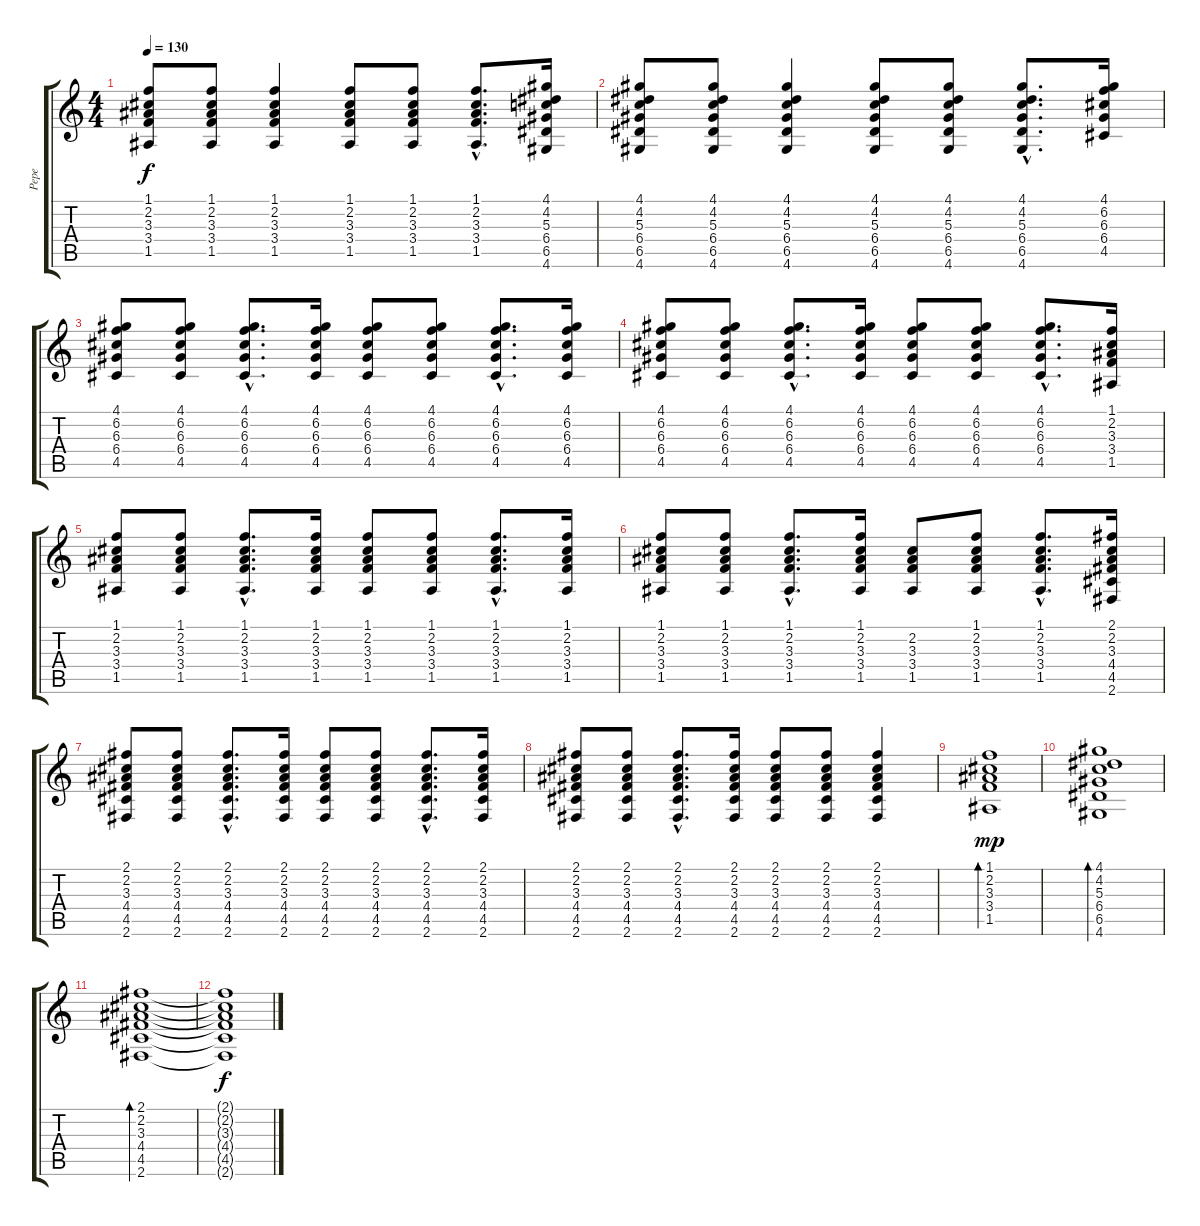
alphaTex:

\track ("Pepe" "Pepe") {instrument distortionguitar}
\staff {score tabs}
\tuning (E4 B3 G3 D3 A2 E2) {hide}
\ts (4 4)
\tempo 130
\clef g2
\ks c
(1.1 2.2 3.3 3.4 1.5).8{dy f} (1.1 2.2 3.3 3.4 1.5).8 (1.1 2.2 3.3 3.4 1.5).4 (1.1 2.2 3.3 3.4 1.5).8 (1.1 2.2 3.3 3.4 1.5).8 (1.1{hac} 2.2{hac} 3.3{hac} 3.4{hac} 1.5{hac}).8{d} (4.1 4.2 5.3 6.4 6.5 4.6).16 |
(4.1 4.2 5.3 6.4 6.5 4.6).8 (4.1 4.2 5.3 6.4 6.5 4.6).8 (4.1 4.2 5.3 6.4 6.5 4.6).4 (4.1 4.2 5.3 6.4 6.5 4.6).8 (4.1 4.2 5.3 6.4 6.5 4.6).8 (4.1{hac} 4.2{hac} 5.3{hac} 6.4{hac} 6.5{hac} 4.6{hac}).8{d} (4.1 6.2 6.3 6.4 4.5).16 |
(4.1 6.2 6.3 6.4 4.5).8 (4.1 6.2 6.3 6.4 4.5).8 (4.1{hac} 6.2{hac} 6.3{hac} 6.4{hac} 4.5{hac}).8{d} (4.1 6.2 6.3 6.4 4.5).16 (4.1 6.2 6.3 6.4 4.5).8 (4.1 6.2 6.3 6.4 4.5).8 (4.1{hac} 6.2{hac} 6.3{hac} 6.4{hac} 4.5{hac}).8{d} (4.1 6.2 6.3 6.4 4.5).16 |
(4.1 6.2 6.3 6.4 4.5).8 (4.1 6.2 6.3 6.4 4.5).8 (4.1{hac} 6.2{hac} 6.3{hac} 6.4{hac} 4.5{hac}).8{d} (4.1 6.2 6.3 6.4 4.5).16 (4.1 6.2 6.3 6.4 4.5).8 (4.1 6.2 6.3 6.4 4.5).8 (4.1{hac} 6.2{hac} 6.3{hac} 6.4{hac} 4.5{hac}).8{d} (1.1 2.2 3.3 3.4 1.5).16 |
(1.1 2.2 3.3 3.4 1.5).8 (1.1 2.2 3.3 3.4 1.5).8 (1.1{hac} 2.2{hac} 3.3{hac} 3.4{hac} 1.5{hac}).8{d} (1.1 2.2 3.3 3.4 1.5).16 (1.1 2.2 3.3 3.4 1.5).8 (1.1 2.2 3.3 3.4 1.5).8 (1.1{hac} 2.2{hac} 3.3{hac} 3.4{hac} 1.5{hac}).8{d} (1.1 2.2 3.3 3.4 1.5).16 |
(1.1 2.2 3.3 3.4 1.5).8 (1.1 2.2 3.3 3.4 1.5).8 (1.1{hac} 2.2{hac} 3.3{hac} 3.4{hac} 1.5{hac}).8{d} (1.1 2.2 3.3 3.4 1.5).16 (2.2 3.3 3.4 1.5).8 (1.1 2.2 3.3 3.4 1.5).8 (1.1{hac} 2.2{hac} 3.3{hac} 3.4{hac} 1.5{hac}).8{d} (2.1 2.2 3.3 4.4 4.5 2.6).16 |
(2.1 2.2 3.3 4.4 4.5 2.6).8 (2.1 2.2 3.3 4.4 4.5 2.6).8 (2.1{hac} 2.2{hac} 3.3{hac} 4.4{hac} 4.5{hac} 2.6{hac}).8{d} (2.1 2.2 3.3 4.4 4.5 2.6).16 (2.1 2.2 3.3 4.4 4.5 2.6).8 (2.1 2.2 3.3 4.4 4.5 2.6).8 (2.1{hac} 2.2{hac} 3.3{hac} 4.4{hac} 4.5{hac} 2.6{hac}).8{d} (2.1 2.2 3.3 4.4 4.5 2.6).16 |
(2.1 2.2 3.3 4.4 4.5 2.6).8 (2.1 2.2 3.3 4.4 4.5 2.6).8 (2.1{hac} 2.2{hac} 3.3{hac} 4.4{hac} 4.5{hac} 2.6{hac}).8{d} (2.1 2.2 3.3 4.4 4.5 2.6).16 (2.1 2.2 3.3 4.4 4.5 2.6).8 (2.1 2.2 3.3 4.4 4.5 2.6).8 (2.1 2.2 3.3 4.4 4.5 2.6).4 |
(1.1 2.2 3.3 3.4 1.5).1{bd 60 dy mp volume 8 instrument electricguitarclean} |
(4.1 4.2 5.3 6.4 6.5 4.6).1{bd 60} |
(2.1 2.2 3.3 4.4 4.5 2.6).1{bd 120} |
(2.1{t} 2.2{t} 3.3{t} 4.4{t} 4.5{t} 2.6{t}).1{dy f}
